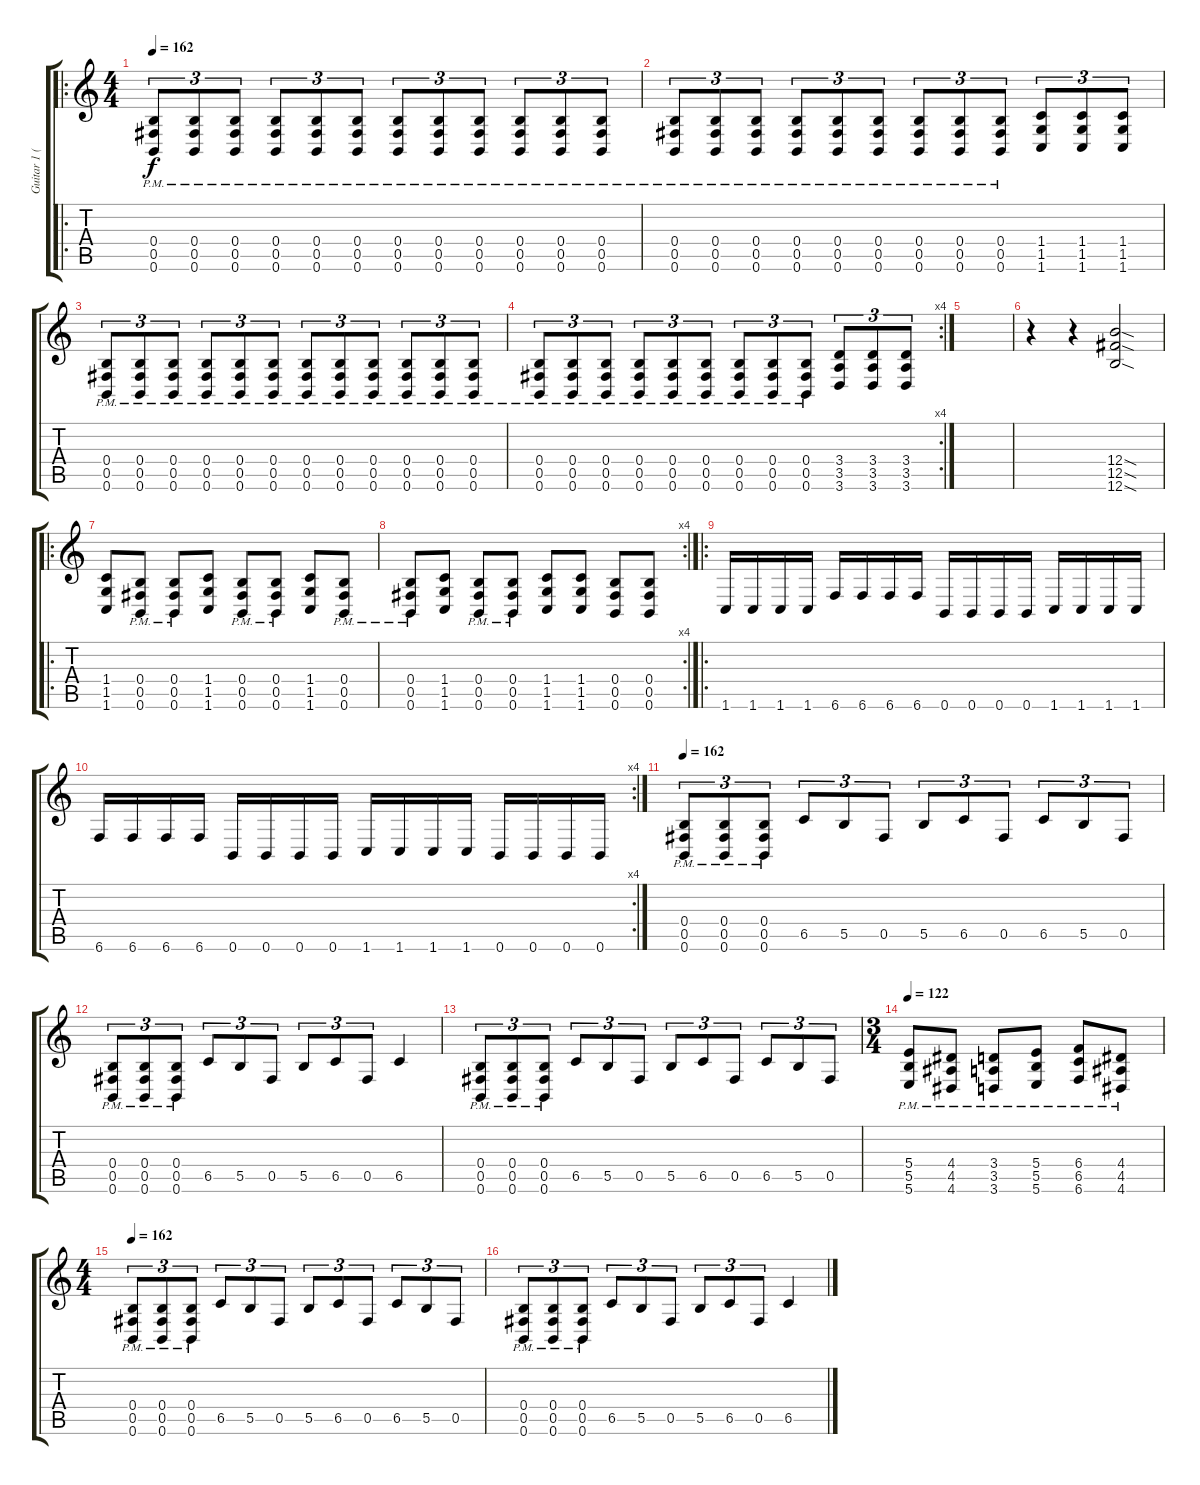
\track ("Guitar 1 (Dist.)" "Guitar 1 (") {instrument overdrivenguitar}
\staff {score tabs}
\tuning (Db4 Ab3 E3 B2 Gb2 B1) {hide}
\ro
\ts (4 4)
\tempo 162
\clef g2
\ks c
(0.4{pm} 0.5{pm} 0.6{pm}).8{tu (3 2) dy f} (0.4{pm} 0.5{pm} 0.6{pm}).8{tu (3 2)} (0.4{pm} 0.5{pm} 0.6{pm}).8{tu (3 2)} (0.4{pm} 0.5{pm} 0.6{pm}).8{tu (3 2)} (0.4{pm} 0.5{pm} 0.6{pm}).8{tu (3 2)} (0.4{pm} 0.5{pm} 0.6{pm}).8{tu (3 2)} (0.4{pm} 0.5{pm} 0.6{pm}).8{tu (3 2)} (0.4{pm} 0.5{pm} 0.6{pm}).8{tu (3 2)} (0.4{pm} 0.5{pm} 0.6{pm}).8{tu (3 2)} (0.4{pm} 0.5{pm} 0.6{pm}).8{tu (3 2)} (0.4{pm} 0.5{pm} 0.6{pm}).8{tu (3 2)} (0.4{pm} 0.5{pm} 0.6{pm}).8{tu (3 2)} |
(0.4{pm} 0.5{pm} 0.6{pm}).8{tu (3 2)} (0.4{pm} 0.5{pm} 0.6{pm}).8{tu (3 2)} (0.4{pm} 0.5{pm} 0.6{pm}).8{tu (3 2)} (0.4{pm} 0.5{pm} 0.6{pm}).8{tu (3 2)} (0.4{pm} 0.5{pm} 0.6{pm}).8{tu (3 2)} (0.4{pm} 0.5{pm} 0.6{pm}).8{tu (3 2)} (0.4{pm} 0.5{pm} 0.6{pm}).8{tu (3 2)} (0.4{pm} 0.5{pm} 0.6{pm}).8{tu (3 2)} (0.4{pm} 0.5{pm} 0.6{pm}).8{tu (3 2)} (1.4 1.5 1.6).8{tu (3 2)} (1.4 1.5 1.6).8{tu (3 2)} (1.4 1.5 1.6).8{tu (3 2)} |
(0.4{pm} 0.5{pm} 0.6{pm}).8{tu (3 2)} (0.4{pm} 0.5{pm} 0.6{pm}).8{tu (3 2)} (0.4{pm} 0.5{pm} 0.6{pm}).8{tu (3 2)} (0.4{pm} 0.5{pm} 0.6{pm}).8{tu (3 2)} (0.4{pm} 0.5{pm} 0.6{pm}).8{tu (3 2)} (0.4{pm} 0.5{pm} 0.6{pm}).8{tu (3 2)} (0.4{pm} 0.5{pm} 0.6{pm}).8{tu (3 2)} (0.4{pm} 0.5{pm} 0.6{pm}).8{tu (3 2)} (0.4{pm} 0.5{pm} 0.6{pm}).8{tu (3 2)} (0.4{pm} 0.5{pm} 0.6{pm}).8{tu (3 2)} (0.4{pm} 0.5{pm} 0.6{pm}).8{tu (3 2)} (0.4{pm} 0.5{pm} 0.6{pm}).8{tu (3 2)} |
\rc 4
(0.4{pm} 0.5{pm} 0.6{pm}).8{tu (3 2)} (0.4{pm} 0.5{pm} 0.6{pm}).8{tu (3 2)} (0.4{pm} 0.5{pm} 0.6{pm}).8{tu (3 2)} (0.4{pm} 0.5{pm} 0.6{pm}).8{tu (3 2)} (0.4{pm} 0.5{pm} 0.6{pm}).8{tu (3 2)} (0.4{pm} 0.5{pm} 0.6{pm}).8{tu (3 2)} (0.4{pm} 0.5{pm} 0.6{pm}).8{tu (3 2)} (0.4{pm} 0.5{pm} 0.6{pm}).8{tu (3 2)} (0.4{pm} 0.5{pm} 0.6{pm}).8{tu (3 2)} (3.4 3.5 3.6).8{tu (3 2)} (3.4 3.5 3.6).8{tu (3 2)} (3.4 3.5 3.6).8{tu (3 2)} |
|
r.4 r.4 (12.4{sod} 12.5{sod} 12.6{sod}).2 |
\ro
(1.4 1.5 1.6).8 (0.4{pm} 0.5{pm} 0.6{pm}).8 (0.4{pm} 0.5{pm} 0.6{pm}).8 (1.4 1.5 1.6).8 (0.4{pm} 0.5{pm} 0.6{pm}).8 (0.4{pm} 0.5{pm} 0.6{pm}).8 (1.4 1.5 1.6).8 (0.4{pm} 0.5{pm} 0.6{pm}).8 |
\rc 4
(0.4{pm} 0.5{pm} 0.6{pm}).8 (1.4 1.5 1.6).8 (0.4{pm} 0.5{pm} 0.6{pm}).8 (0.4{pm} 0.5{pm} 0.6{pm}).8 (1.4 1.5 1.6).8 (1.4 1.5 1.6).8 (0.4 0.5 0.6).8 (0.4 0.5 0.6).8 |
\ro
1.6.16{volume 13} 1.6.16 1.6.16 1.6.16 6.6.16 6.6.16 6.6.16 6.6.16 0.6.16 0.6.16 0.6.16 0.6.16 1.6.16 1.6.16 1.6.16 1.6.16 |
\rc 4
6.6.16 6.6.16 6.6.16 6.6.16 0.6.16 0.6.16 0.6.16 0.6.16 1.6.16 1.6.16 1.6.16 1.6.16 0.6.16 0.6.16 0.6.16 0.6.16 |
\tempo 162
(0.4{pm} 0.5{pm} 0.6{pm}).8{tu (3 2) volume 11} (0.4{pm} 0.5{pm} 0.6{pm}).8{tu (3 2)} (0.4{pm} 0.5{pm} 0.6{pm}).8{tu (3 2)} 6.5.8{tu (3 2)} 5.5.8{tu (3 2)} 0.5.8{tu (3 2)} 5.5.8{tu (3 2)} 6.5.8{tu (3 2)} 0.5.8{tu (3 2)} 6.5.8{tu (3 2)} 5.5.8{tu (3 2)} 0.5.8{tu (3 2)} |
(0.4{pm} 0.5{pm} 0.6).8{tu (3 2)} (0.4{pm} 0.5{pm} 0.6{pm}).8{tu (3 2)} (0.4{pm} 0.5{pm} 0.6{pm}).8{tu (3 2)} 6.5.8{tu (3 2)} 5.5.8{tu (3 2)} 0.5.8{tu (3 2)} 5.5.8{tu (3 2)} 6.5.8{tu (3 2)} 0.5.8{tu (3 2)} 6.5.4 |
(0.4{pm} 0.5{pm} 0.6{pm}).8{tu (3 2)} (0.4{pm} 0.5{pm} 0.6{pm}).8{tu (3 2)} (0.4{pm} 0.5{pm} 0.6{pm}).8{tu (3 2)} 6.5.8{tu (3 2)} 5.5.8{tu (3 2)} 0.5.8{tu (3 2)} 5.5.8{tu (3 2)} 6.5.8{tu (3 2)} 0.5.8{tu (3 2)} 6.5.8{tu (3 2)} 5.5.8{tu (3 2)} 0.5.8{tu (3 2)} |
\ts (3 4)
\tempo 122
(5.4{pm} 5.5{pm} 5.6{pm}).8 (4.4{pm} 4.5{pm} 4.6{pm}).8 (3.4{pm} 3.5{pm} 3.6{pm}).8 (5.4{pm} 5.5{pm} 5.6{pm}).8 (6.4{pm} 6.5{pm} 6.6{pm}).8 (4.4{pm} 4.5{pm} 4.6{pm}).8 |
\ts (4 4)
\tempo 162
(0.4{pm} 0.5{pm} 0.6{pm}).8{tu (3 2)} (0.4{pm} 0.5{pm} 0.6{pm}).8{tu (3 2)} (0.4{pm} 0.5{pm} 0.6{pm}).8{tu (3 2)} 6.5.8{tu (3 2)} 5.5.8{tu (3 2)} 0.5.8{tu (3 2)} 5.5.8{tu (3 2)} 6.5.8{tu (3 2)} 0.5.8{tu (3 2)} 6.5.8{tu (3 2)} 5.5.8{tu (3 2)} 0.5.8{tu (3 2)} |
(0.4{pm} 0.5{pm} 0.6).8{tu (3 2)} (0.4{pm} 0.5{pm} 0.6{pm}).8{tu (3 2)} (0.4{pm} 0.5{pm} 0.6{pm}).8{tu (3 2)} 6.5.8{tu (3 2)} 5.5.8{tu (3 2)} 0.5.8{tu (3 2)} 5.5.8{tu (3 2)} 6.5.8{tu (3 2)} 0.5.8{tu (3 2)} 6.5.4
